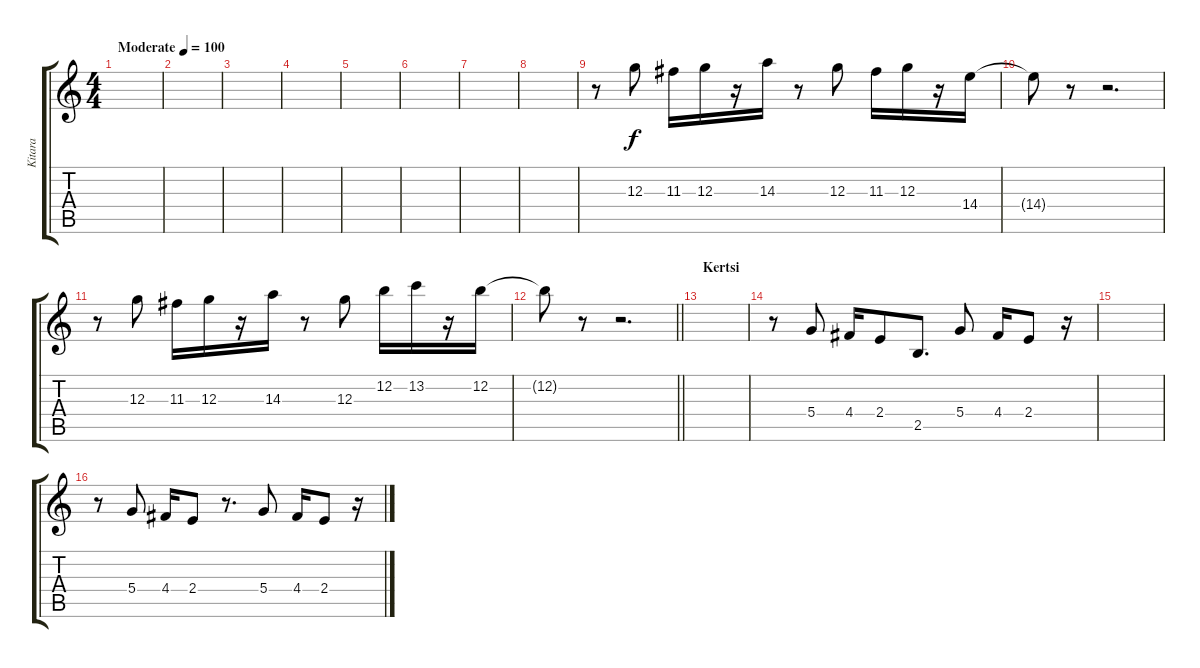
\track ("Kitara" "Kitara") {instrument overdrivenguitar}
\staff {score tabs}
\tuning (E4 B3 G3 D3 A2 E2) {hide}
\ts (4 4)
\tempo (100 "Moderate")
\clef g2
\ks c
|
|
|
|
|
|
|
|
r.8 12.3.8 11.3.16 12.3.16 r.16 14.3.16 r.8 12.3.8 11.3.16 12.3.16 r.16 14.4.16 |
14.4{t}.8 r.8 r.2{d} |
r.8 12.3.8 11.3.16 12.3.16 r.16 14.3.16 r.8 12.3.8 12.2.16 13.2.16 r.16 12.2.16 |
\barLineRight lightlight
12.2{t}.8 r.8 r.2{d} |
\section ("" "Kertsi")
|
r.8 5.4.8 4.4.16 2.4.8 2.5.8{d} 5.4.8 4.4.16 2.4.8 r.16 |
|
r.8 5.4.8 4.4.16 2.4.8 r.8{d} 5.4.8 4.4.16 2.4.8 r.16
